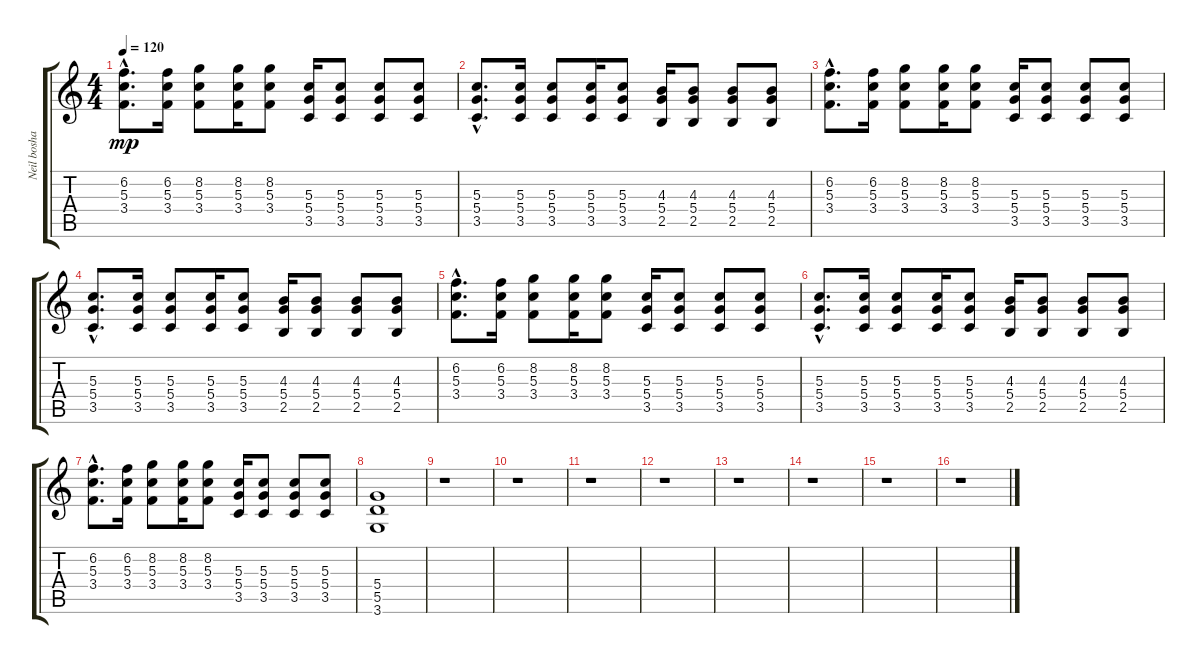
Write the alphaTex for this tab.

\track ("Neil boshart" "Neil bosha") {instrument distortionguitar}
\staff {score tabs}
\tuning (E4 B3 G3 D3 A2 E2) {hide}
\ts (4 4)
\tempo 120
\clef g2
\ks c
(6.2{hac} 5.3{hac} 3.4{hac}).8{d dy mp} (6.2 5.3 3.4).16 (8.2 5.3 3.4).8 (8.2 5.3 3.4).16 (8.2 5.3 3.4).8 (5.3 5.4 3.5).16 (5.3 5.4 3.5).8 (5.3 5.4 3.5).8 (5.3 5.4 3.5).8 |
(5.3{hac} 5.4{hac} 3.5{hac}).8{d} (5.3 5.4 3.5).16 (5.3 5.4 3.5).8 (5.3 5.4 3.5).16 (5.3 5.4 3.5).8 (4.3 5.4 2.5).16 (4.3 5.4 2.5).8 (4.3 5.4 2.5).8 (4.3 5.4 2.5).8 |
(6.2{hac} 5.3{hac} 3.4{hac}).8{d} (6.2 5.3 3.4).16 (8.2 5.3 3.4).8 (8.2 5.3 3.4).16 (8.2 5.3 3.4).8 (5.3 5.4 3.5).16 (5.3 5.4 3.5).8 (5.3 5.4 3.5).8 (5.3 5.4 3.5).8 |
(5.3{hac} 5.4{hac} 3.5{hac}).8{d} (5.3 5.4 3.5).16 (5.3 5.4 3.5).8 (5.3 5.4 3.5).16 (5.3 5.4 3.5).8 (4.3 5.4 2.5).16 (4.3 5.4 2.5).8 (4.3 5.4 2.5).8 (4.3 5.4 2.5).8 |
(6.2{hac} 5.3{hac} 3.4{hac}).8{d} (6.2 5.3 3.4).16 (8.2 5.3 3.4).8 (8.2 5.3 3.4).16 (8.2 5.3 3.4).8 (5.3 5.4 3.5).16 (5.3 5.4 3.5).8 (5.3 5.4 3.5).8 (5.3 5.4 3.5).8 |
(5.3{hac} 5.4{hac} 3.5{hac}).8{d} (5.3 5.4 3.5).16 (5.3 5.4 3.5).8 (5.3 5.4 3.5).16 (5.3 5.4 3.5).8 (4.3 5.4 2.5).16 (4.3 5.4 2.5).8 (4.3 5.4 2.5).8 (4.3 5.4 2.5).8 |
(6.2{hac} 5.3{hac} 3.4{hac}).8{d} (6.2 5.3 3.4).16 (8.2 5.3 3.4).8 (8.2 5.3 3.4).16 (8.2 5.3 3.4).8 (5.3 5.4 3.5).16 (5.3 5.4 3.5).8 (5.3 5.4 3.5).8 (5.3 5.4 3.5).8 |
(5.4 5.5 3.6).1 |
r.1 |
r.1 |
r.1 |
r.1 |
r.1 |
r.1 |
r.1 |
r.1
